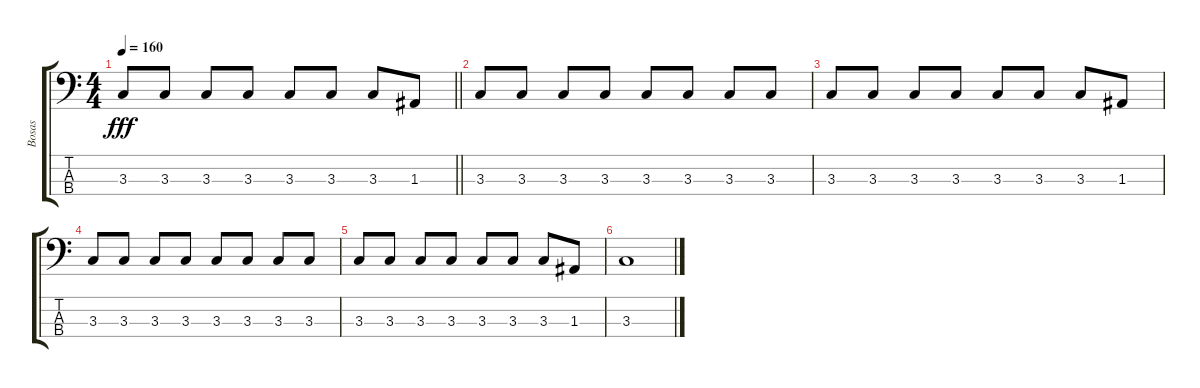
\track ("Bosas" "Bosas") {instrument electricbassfinger}
\staff {score tabs}
\tuning (G2 D2 A1 E1) {hide}
\ts (4 4)
\tempo 160
\clef f4
\barLineRight lightlight
\ks c
3.3.8{dy fff} 3.3.8 3.3.8 3.3.8 3.3.8 3.3.8 3.3.8 1.3.8 |
\section ("" "")
3.3.8 3.3.8 3.3.8 3.3.8 3.3.8 3.3.8 3.3.8 3.3.8 |
3.3.8 3.3.8 3.3.8 3.3.8 3.3.8 3.3.8 3.3.8 1.3.8 |
3.3.8 3.3.8 3.3.8 3.3.8 3.3.8 3.3.8 3.3.8 3.3.8 |
3.3.8 3.3.8 3.3.8 3.3.8 3.3.8 3.3.8 3.3.8 1.3.8 |
3.3.1
